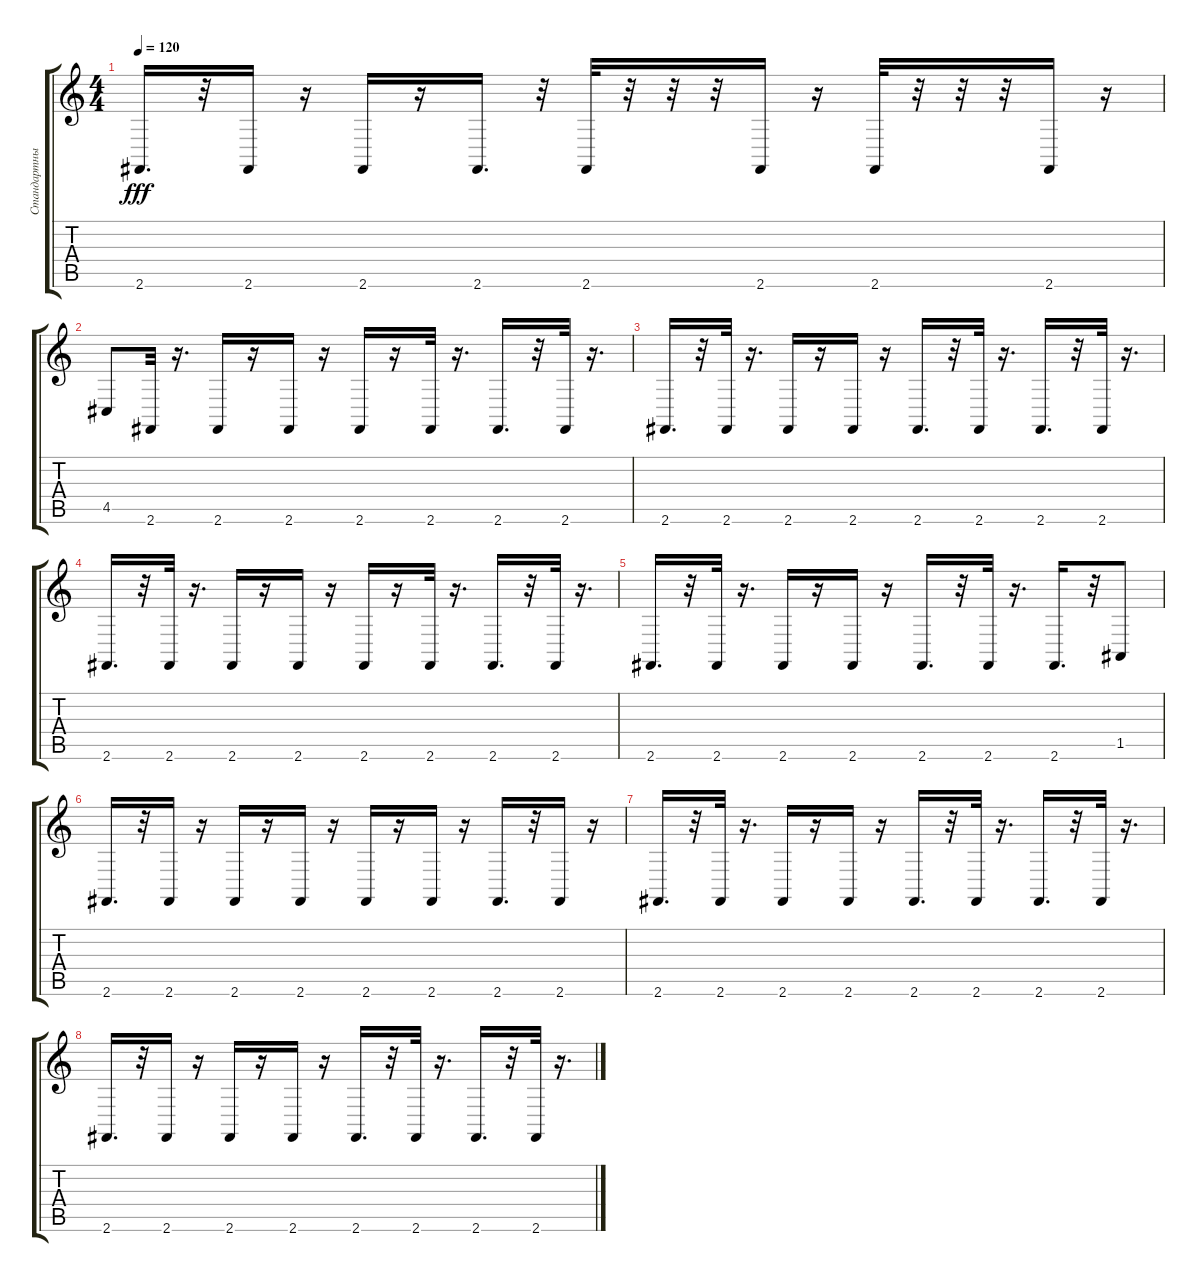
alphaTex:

\track ("Стандартный Набор" "Стандартны") {instrument synthdrum}
\staff {score tabs}
\tuning (E4 B3 G3 D3 A2 E2) {hide}
\ts (4 4)
\tempo 120
\clef g2
\ks c
2.6.16{d dy fff} r.32 2.6.16 r.16 2.6.16 r.16 2.6.16{d} r.32 2.6.32 r.32 r.32 r.32 2.6.16 r.16 2.6.32 r.32 r.32 r.32 2.6.16 r.16 |
4.5.8 2.6.32 r.16{d} 2.6.16 r.16 2.6.16 r.16 2.6.16 r.16 2.6.32 r.16{d} 2.6.16{d} r.32 2.6.32 r.16{d} |
2.6.16{d} r.32 2.6.32 r.16{d} 2.6.16 r.16 2.6.16 r.16 2.6.16{d} r.32 2.6.32 r.16{d} 2.6.16{d} r.32 2.6.32 r.16{d} |
2.6.16{d} r.32 2.6.32 r.16{d} 2.6.16 r.16 2.6.16 r.16 2.6.16 r.16 2.6.32 r.16{d} 2.6.16{d} r.32 2.6.32 r.16{d} |
2.6.16{d} r.32 2.6.32 r.16{d} 2.6.16 r.16 2.6.16 r.16 2.6.16{d} r.32 2.6.32 r.16{d} 2.6.16{d} r.32 1.5.8 |
2.6.16{d} r.32 2.6.16 r.16 2.6.16 r.16 2.6.16 r.16 2.6.16 r.16 2.6.16 r.16 2.6.16{d} r.32 2.6.16 r.16 |
2.6.16{d} r.32 2.6.32 r.16{d} 2.6.16 r.16 2.6.16 r.16 2.6.16{d} r.32 2.6.32 r.16{d} 2.6.16{d} r.32 2.6.32 r.16{d} |
2.6.16{d} r.32 2.6.16 r.16 2.6.16 r.16 2.6.16 r.16 2.6.16{d} r.32 2.6.32 r.16{d} 2.6.16{d} r.32 2.6.32 r.16{d}
